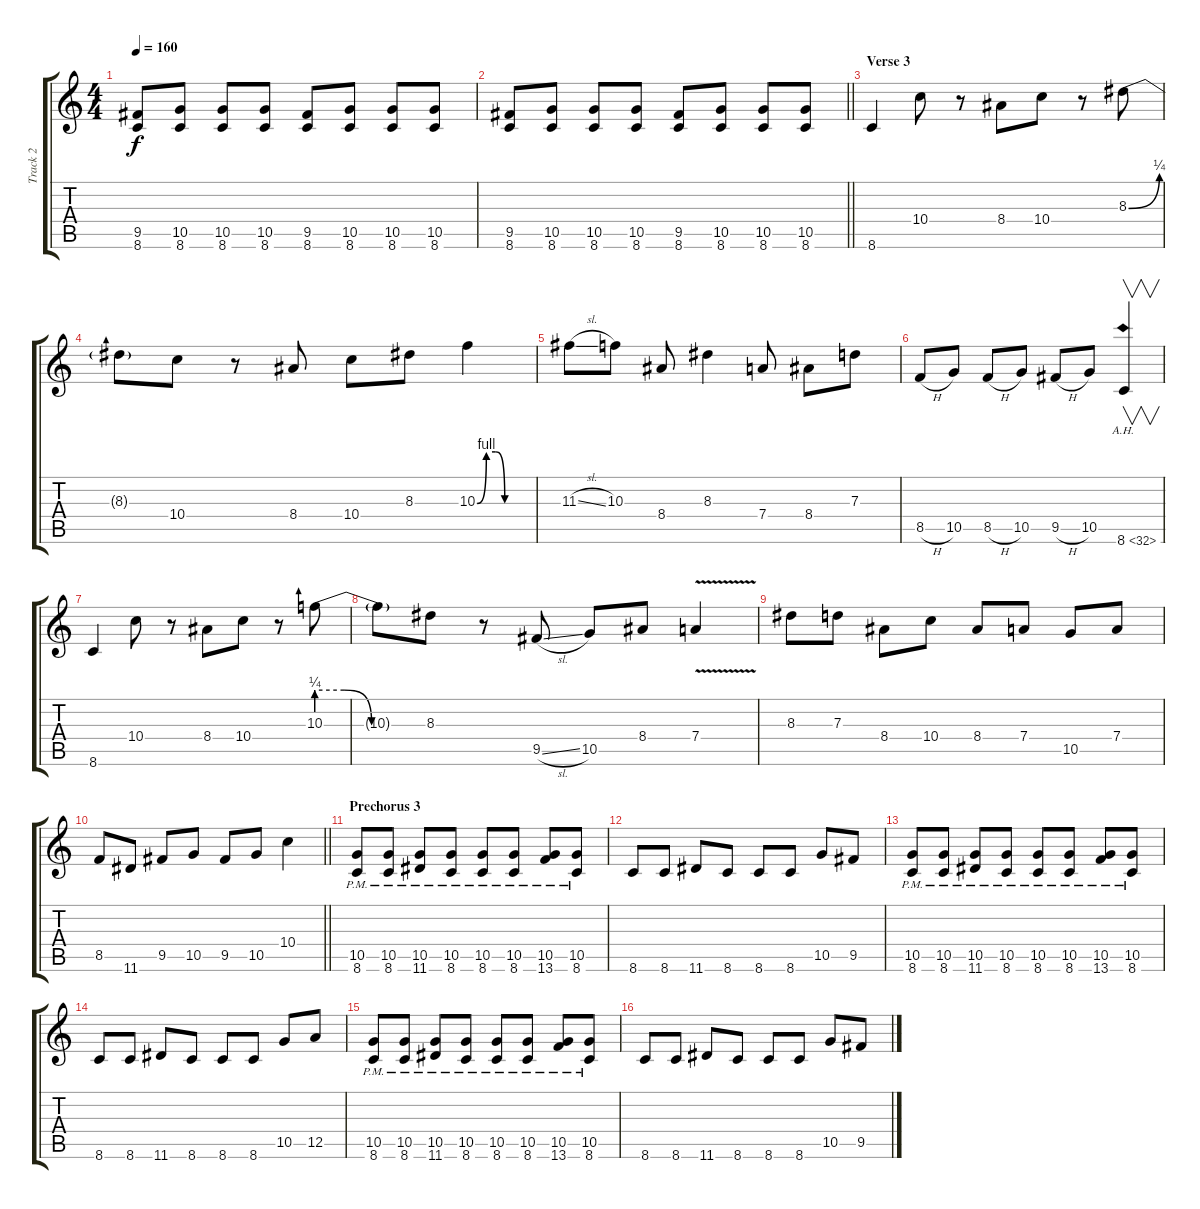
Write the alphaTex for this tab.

\track ("Track 2" "Track 2") {instrument distortionguitar}
\staff {score tabs}
\tuning (E4 B3 G3 D3 A2 E2) {hide}
\ts (4 4)
\tempo 160
\clef g2
\ks c
(9.5 8.6).8{dy f instrument distortionguitar} (10.5 8.6).8 (10.5 8.6).8 (10.5 8.6).8 (9.5 8.6).8 (10.5 8.6).8 (10.5 8.6).8 (10.5 8.6).8 |
\barLineRight lightlight
(9.5 8.6).8 (10.5 8.6).8 (10.5 8.6).8 (10.5 8.6).8 (9.5 8.6).8 (10.5 8.6).8 (10.5 8.6).8 (10.5 8.6).8 |
\section ("" "Verse 3")
8.6.4{instrument distortionguitar} 10.4.8 r.8 8.4.8 10.4.8 r.8 8.3{be (bend 0 0 60 1)}.8 |
8.3{t}.8 10.4.8 r.8 8.4.8 10.4.8 8.3.8 10.3{be (custom 0 0 10 4 20 4 30 0 60 0)}.4 |
11.3{sl}.8 10.3.8 8.4.8 8.3.4 7.4.8 8.4.8 7.3.8 |
8.5{h}.8 10.5.8 8.5{h}.8 10.5.8 9.5{h}.8 10.5.8 8.6{ah 24}.4{v} |
8.6.4 10.4.8 r.8 8.4.8 10.4.8 r.8 10.3{be (custom 0 1 15 1 30 0 60 0)}.8 |
10.3{t}.8 8.3.8 r.8 9.5{sl}.8 10.5.8 8.4.8 7.4{v}.4 |
8.3.8 7.3.8 8.4.8 10.4.8 8.4.8 7.4.8 10.5.8 7.4.8 |
\barLineRight lightlight
8.5.8 11.6.8 9.5.8 10.5.8 9.5.8 10.5.8 10.4.4 |
\section ("" "Prechorus 3")
(10.5{pm} 8.6{pm}).8{instrument distortionguitar} (10.5{pm} 8.6{pm}).8 (10.5{pm} 11.6{pm}).8 (10.5{pm} 8.6{pm}).8 (10.5{pm} 8.6{pm}).8 (10.5{pm} 8.6{pm}).8 (10.5{pm} 13.6{pm}).8 (10.5{pm} 8.6{pm}).8 |
8.6.8 8.6.8 11.6.8 8.6.8 8.6.8 8.6.8 10.5.8 9.5.8 |
(10.5{pm} 8.6{pm}).8 (10.5{pm} 8.6{pm}).8 (10.5{pm} 11.6{pm}).8 (10.5{pm} 8.6{pm}).8 (10.5{pm} 8.6{pm}).8 (10.5{pm} 8.6{pm}).8 (10.5{pm} 13.6{pm}).8 (10.5{pm} 8.6{pm}).8 |
8.6.8 8.6.8 11.6.8 8.6.8 8.6.8 8.6.8 10.5.8 12.5.8 |
(10.5{pm} 8.6{pm}).8 (10.5{pm} 8.6{pm}).8 (10.5{pm} 11.6{pm}).8 (10.5{pm} 8.6{pm}).8 (10.5{pm} 8.6{pm}).8 (10.5{pm} 8.6{pm}).8 (10.5{pm} 13.6{pm}).8 (10.5{pm} 8.6{pm}).8 |
8.6.8 8.6.8 11.6.8 8.6.8 8.6.8 8.6.8 10.5.8 9.5.8
